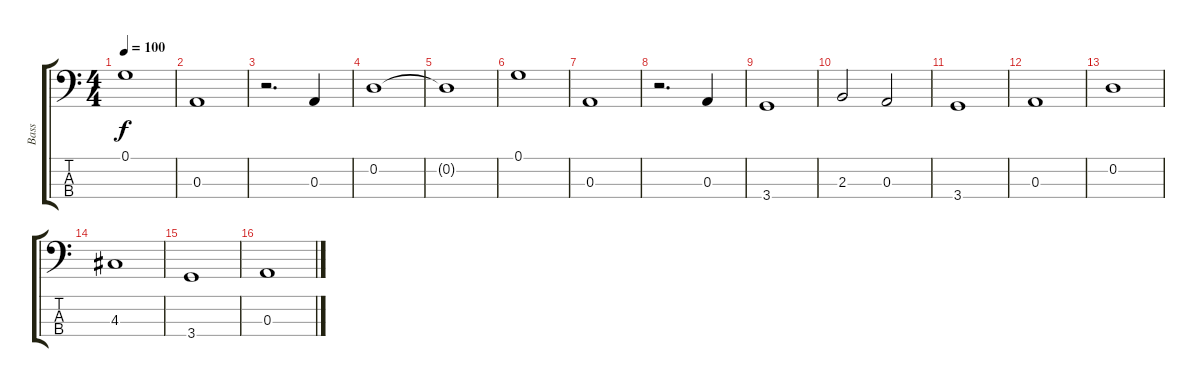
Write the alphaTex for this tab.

\track ("Bass" "Bass") {instrument electricbassfinger}
\staff {score tabs}
\tuning (G2 D2 A1 E1) {hide}
\ts (4 4)
\tempo 100
\clef f4
\ks c
0.1.1{dy f} |
0.3.1 |
r.2{d} 0.3.4 |
0.2.1 |
0.2{t}.1 |
0.1.1 |
0.3.1 |
r.2{d} 0.3.4 |
3.4.1 |
2.3.2 0.3.2 |
3.4.1 |
0.3.1 |
0.2.1 |
4.3.1 |
3.4.1 |
0.3.1
